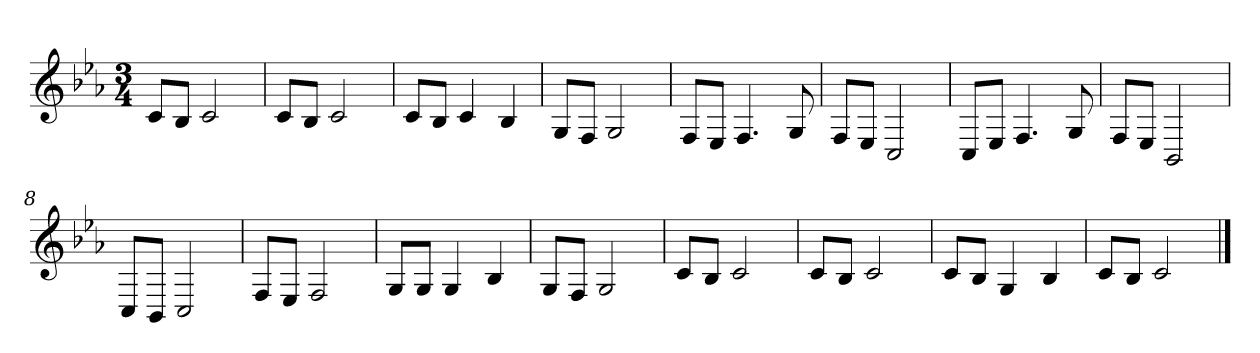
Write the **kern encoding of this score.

**kern
*part1
*staff1
*clefG2
*k[b-e-a-]
*M3/4
*MM80
=
8c/L
8B-/J
2c
=1
8c/L
8B-/J
2c
=2
8c/L
8B-/J
4c
4B-
=3
8G/L
8F/J
2G
=4
8F/L
8E-/J
4.F
8G
=5
8F/L
8E-/J
2C
=6
8C/L
8E-/J
4.F
8G
=7
8F/L
8E-/J
2BB-
=8
8C/L
8BB-/J
2C
=9
8F/L
8E-/J
2F
=10
8G/L
8G/J
4G
4B-
=11
8G/L
8F/J
2G
=12
8c/L
8B-/J
2c
=13
8c/L
8B-/J
2c
=14
8c/L
8B-/J
4G
4B-
=15
8c/L
8B-/J
2c
==
*-
